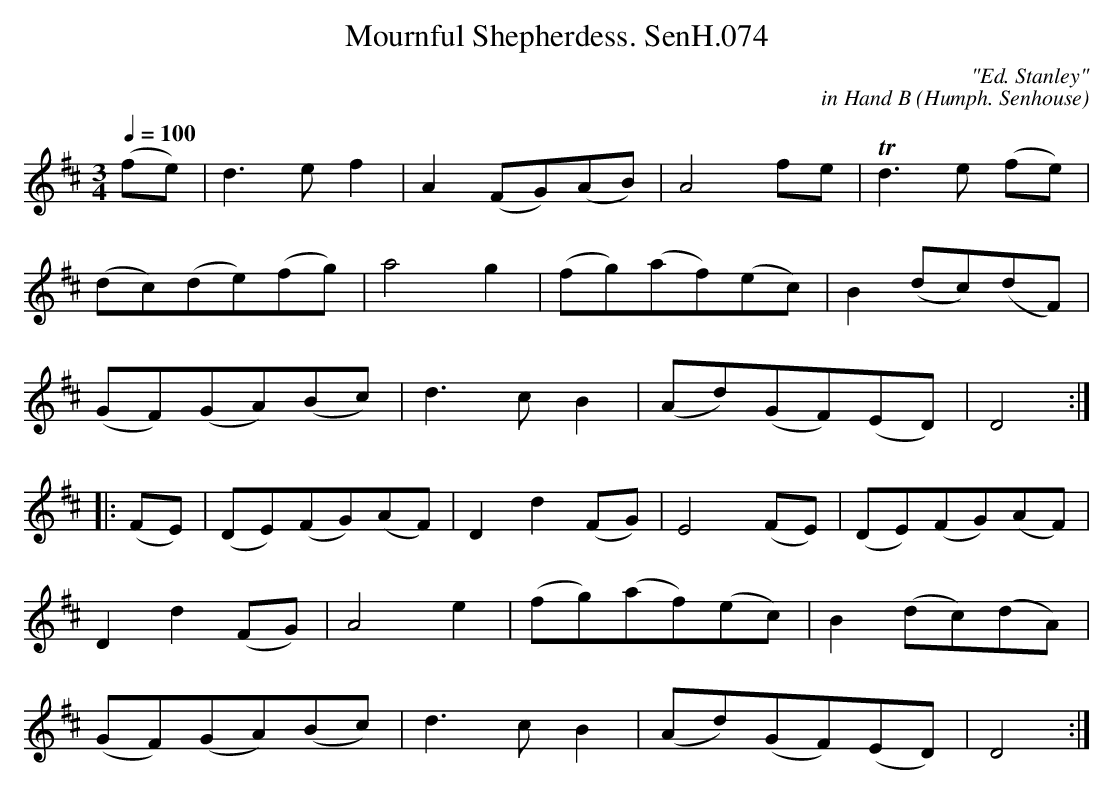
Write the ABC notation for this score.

X:1
T:Mournful Shepherdess. SenH.074
C:"Ed. Stanley"
C:in Hand B (Humph. Senhouse)
Q:1/4=100
M:3/4
L:1/8
K:D
(fe) | d3ef2 | A2 (FG)(AB) | A4 fe | Td3e (fe) |
(dc)(de)(fg) | a4g2 | (fg)(af)(ec) | B2(dc)(dF) |
(GF)(GA)(Bc) | d3cB2 | (Ad)(GF)(ED) | D4 :|
|: (FE) |(DE)(FG)(AF) | D2d2(FG) | E4 (FE) | (DE)(FG)(AF) |
D2d2(FG) | A4e2 | (fg)(af)(ec) | B2(dc)(dA) |
(GF)(GA)(Bc) | d3cB2 | (Ad)(GF)(ED) | D4 :|
